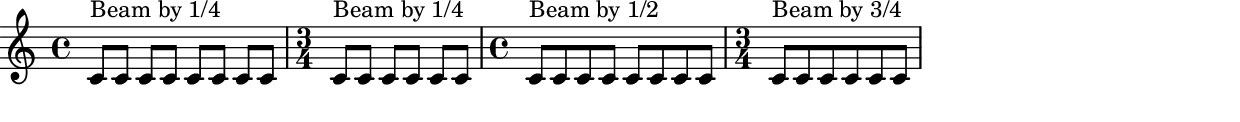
%% Generated by lilypond-book.py
%% Options: [exampleindent=10.16\mm,indent=0\mm,line-width=160\mm]
\include "lilypond-book-preamble.ly"


% ****************************************************************
% Start cut-&-pastable-section
% ****************************************************************



\paper {
  indent = 0\mm
  line-width = 160\mm
  % offset the left padding, also add 1mm as lilypond creates cropped
  % images with a little space on the right
  line-width = #(- line-width (* mm  3.000000) (* mm 1))
}

\layout {
  
}





% ****************************************************************
% ly snippet:
% ****************************************************************
\sourcefilename "/home/karlin/lilypond-git/input/regression/multiple-time-sig-settings.ly"
\sourcefileline 0
\version "2.19.40"

\header {
  texidoc = "
Multiple overrides to the default time signature settings can be
added.  In this example, notes should be beamed as indicated
by the markups.
"
}

\new Staff{
  \relative c' {
    \overrideTimeSignatureSettings
      #'(4 . 4)  % time signature fraction
      #'(1 . 4)  % base moment fraction
      1,1,1,1        % beatStructure
      #'()       % beamExceptions
    \overrideTimeSignatureSettings
      #'(3 . 4)  % time signature fraction
      #'(1 . 4)  % base moment fraction
      1,1,1        % beatStructure
      #'()       % beamExceptions
    \time 4/4
    c8^\markup {"Beam by 1/4"} c c c c c c c |
    \time 3/4
    c8^\markup {"Beam by 1/4"} c c c c c |
    \revertTimeSignatureSettings #'(4 . 4)
    \revertTimeSignatureSettings #'(3 . 4)
    \time 4/4
    c8^\markup {"Beam by 1/2"} c c c c c c c |
    \time 3/4
    c8^\markup {"Beam by 3/4"} c c c c c |
  }
}



% ****************************************************************
% end ly snippet
% ****************************************************************
